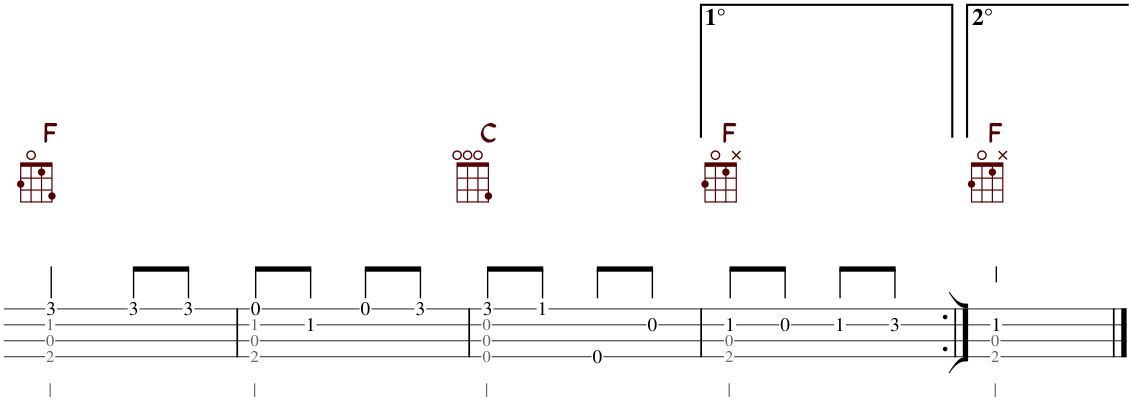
**kern	**harte
*part1	*part1
*staff1	*
*I"Ukulélé [Tablature]	*
!!LO:PB:g=z
*Trd-1c-2	*
*k[b-e-a-d-]	*
*M2/4	*
=14	=14
*^	*
4cc/	2a!i\ 2c!i\ 2f!i\	F:maj
8cc/L	.	.
8cc/J	.	.
=15	=15	=15
8a/L	2a!i\ 2c!i\ 2f!i\	.
8f/J	.	.
8a/L	.	.
8cc/J	.	.
=16	=16	=16
8cc/L	2g!i\ 2c!i\ 2e!i\	C:maj
8b-/J	.	.
8g/L	.	.
8e/J	.	.
=17	=17	=17
8f/L	2a!i\ 2c!i\	F:maj
8e/J	.	.
8f/L	.	.
8g/J	.	.
=18:|!	=18:|!	=18:|!
2f/	2a!i\ 2c!i\	F:maj
*v	*v	*
==	==
*-	*-
